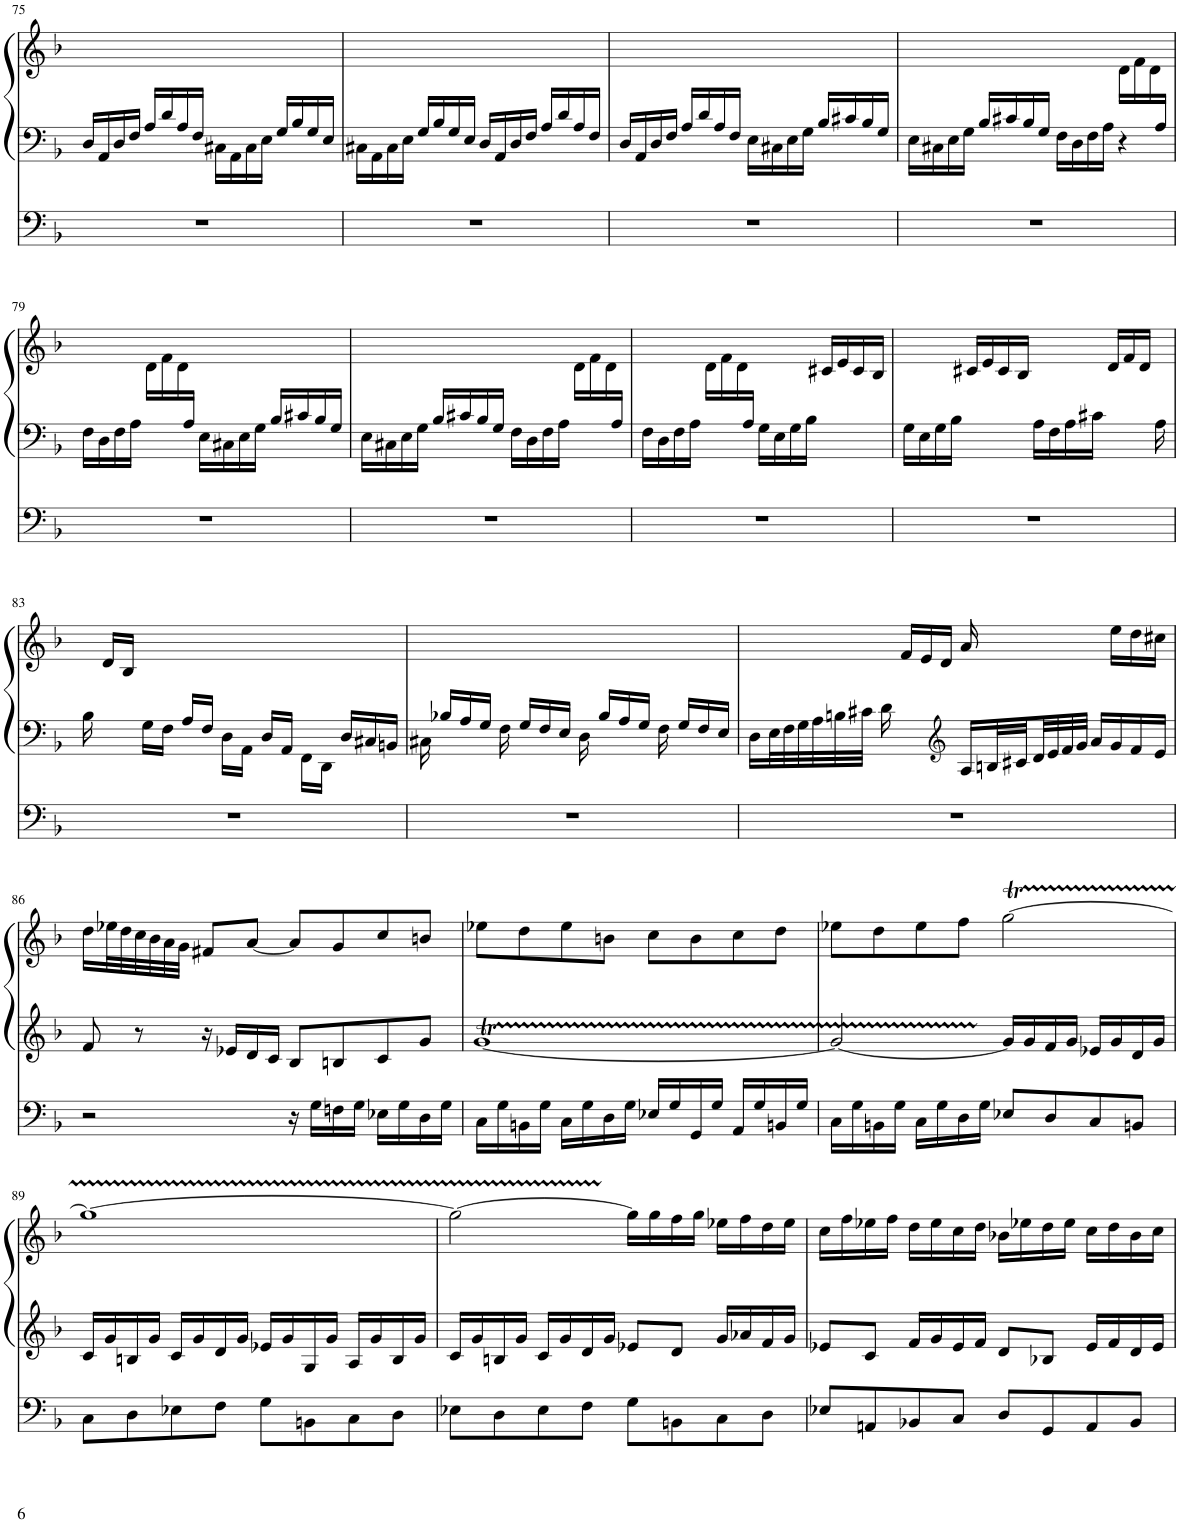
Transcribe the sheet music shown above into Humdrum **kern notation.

**kern	**kern	**kern
*part2	*part1	*part1
*staff3	*staff2	*staff1
*I"Organ	*I"Organ	*
!!LO:PB:g=z
*clefF4	*clefF4	*clefG2
*k[b-]	*k[b-]	*k[b-]
*M4/4	*M4/4	*M4/4
=75	=75	=75
1r	16D/LL	1ryy
.	16AA/	.
.	16D/	.
.	16F/JJ	.
.	16A/LL	.
.	16d/	.
.	16A/	.
.	16F/JJ	.
.	16C#X\LL	.
.	16AA\	.
.	16C#\	.
.	16E\JJ	.
.	16G/LL	.
.	16B-/	.
.	16G/	.
.	16E/JJ	.
=76	=76	=76
1r	16C#X\LL	1ryy
.	16AA\	.
.	16C#\	.
.	16E\JJ	.
.	16G/LL	.
.	16B-/	.
.	16G/	.
.	16E/JJ	.
.	16D/LL	.
.	16AA/	.
.	16D/	.
.	16F/JJ	.
.	16A/LL	.
.	16d/	.
.	16A/	.
.	16F/JJ	.
=77	=77	=77
1r	16D/LL	1ryy
.	16AA/	.
.	16D/	.
.	16F/JJ	.
.	16A/LL	.
.	16d/	.
.	16A/	.
.	16F/JJ	.
.	16E\LL	.
.	16C#X\	.
.	16E\	.
.	16G\JJ	.
.	16B-/LL	.
.	16c#X/	.
.	16B-/	.
.	16G/JJ	.
=78	=78	=78
*	*^	*
1r	2...ryy	16E\LL	2ryy
.	.	16C#X\	.
.	.	16E\	.
.	.	16G\JJ	.
.	.	16B-/LL	.
.	.	16c#X/	.
.	.	16B-/	.
.	.	16G/JJ	.
.	.	16F\LL	4ryy
.	.	16D\	.
.	.	16F\	.
.	.	16A\JJ	.
.	.	4r	16d\LL
.	.	.	16f\
.	.	.	16d\
.	16A/JJ	.	16ryy
!!LO:LB:g=z
=79	=79	=79	=79
1r	4..ryy	16F\LL	4ryy
.	.	16D\	.
.	.	16F\	.
.	.	16A\JJ	.
.	.	4ryy	16d\LL
.	.	.	16f\
.	.	.	16d\
.	16A/JJ	.	16ryy
.	2ryy	16E\LL	2ryy
.	.	16C#X\	.
.	.	16E\	.
.	.	16G\JJ	.
.	.	16B-/LL	.
.	.	16c#X/	.
.	.	16B-/	.
.	.	16G/JJ	.
=80	=80	=80	=80
1r	2...ryy	16E\LL	2ryy
.	.	16C#X\	.
.	.	16E\	.
.	.	16G\JJ	.
.	.	16B-/LL	.
.	.	16c#X/	.
.	.	16B-/	.
.	.	16G/JJ	.
.	.	16F\LL	4ryy
.	.	16D\	.
.	.	16F\	.
.	.	16A\JJ	.
.	.	4ryy	16d\LL
.	.	.	16f\
.	.	.	16d\
.	16A/JJ	.	16ryy
=81	=81	=81	=81
1r	4..ryy	16F\LL	4ryy
.	.	16D\	.
.	.	16F\	.
.	.	16A\JJ	.
.	.	4ryy	16d\LL
.	.	.	16f\
.	.	.	16d\
.	16A/JJ	.	16ryy
.	2ryy	16G\LL	4ryy
.	.	16E\	.
.	.	16G\	.
.	.	16B-\JJ	.
.	.	4ryy	16c#X/LL
.	.	.	16e/
.	.	.	16c#/
.	.	.	16B-/JJ
=82	=82	=82	=82
1r	2...ryy	16G\LL	4ryy
.	.	16E\	.
.	.	16G\	.
.	.	16B-\JJ	.
.	.	4ryy	16c#X/LL
.	.	.	16e/
.	.	.	16c#/
.	.	.	16B-/JJ
.	.	16A\LL	4ryy
.	.	16F\	.
.	.	16A\	.
.	.	16c#X\JJ	.
.	.	4ryy	16d/LL
.	.	.	16f/
.	.	.	16d/JJ
.	16A\	.	16ryy
*	*v	*v	*
!!LO:LB:g=z
=83	=83	=83
1r	16B-\	16ryy
.	16ryy	16d/LL
.	16ryy	16B-/JJ
.	16G\LL	16ryy
.	16F\JJ	4ryy
.	16A/LL	.
.	16F/JJ	.
.	16D\LL	.
.	16AA\JJ	2ryy
.	16D/LL	.
.	16AA/JJ	.
.	16FF\LL	.
.	16DD\JJ	.
.	16D/LL	.
.	16C#X/	.
.	16BBn/JJ	.
=84	=84	=84
1r	16C#X\	1ryy
.	16B-X/LL	.
.	16A/	.
.	16G/JJ	.
.	16F\	.
.	16G/LL	.
.	16F/	.
.	16E/JJ	.
.	16D\	.
.	16B-/LL	.
.	16A/	.
.	16G/JJ	.
.	16F\	.
.	16G/LL	.
.	16F/	.
.	16E/JJ	.
=85	=85	=85
1r	16D\LL	4ryy
.	32E\L	.
.	32F\	.
.	32G\	.
.	32A\	.
.	32Bn\	.
.	32c#X\JJJ	.
.	16d\	16ryy
.	8.ryy	16f/LL
.	.	16e/
.	.	16d/JJ
*	*clefG2	*
.	16A/LL	16a/
.	32Bn/L	16ryy
.	32c#X/	.
.	32d/	8ryy
.	32e/	.
.	32f/	.
.	32g/JJJ	.
.	16a/LL	16ryy
.	16g/	16ee\LL
.	16f/	16dd\
.	16e/JJ	16cc#X\JJ
!!LO:LB:g=z
=86	=86	=86
2r	8f/	16dd\LL
.	.	32ee-X\L
.	.	32dd\
.	8r	32cc\
.	.	32b-\
.	.	32a\
.	.	32g\JJJ
.	16r	8f#X/L
.	16e-X/LL	.
.	16d/	[8a/J
.	16c/JJ	.
16r	8B-/L	8a/L]
16G\LL	.	.
16Fn\	8Bn/	8g/
16G\JJ	.	.
16E-X\LL	8c/	8cc/
16G\	.	.
16D\	8g/J	8bn/J
16G\JJ	.	.
=87	=87	=87
16C\LL	[1gT	8ee-X\L
16G\	.	.
16BBn\	.	8dd\
16G\JJ	.	.
16C\LL	.	8ee-\
16G\	.	.
16D\	.	8bn\J
16G\JJ	.	.
16E-X/LL	.	8cc\L
16G/	.	.
16GG/	.	8b\
16G/JJ	.	.
16AA/LL	.	8cc\
16G/	.	.
16BBn/	.	8dd\J
16G/JJ	.	.
=88	=88	=88
16C\LL	2g/_	8ee-X\L
16G\	.	.
16BBn\	.	8dd\
16G\JJ	.	.
16C\LL	.	8ee-\
16G\	.	.
16D\	.	8ff\J
16G\JJ	.	.
8E-X/L	16g/LL]	[2ggT\
.	16g/	.
8D/	16f/	.
.	16g/JJ	.
8C/	16e-X/LL	.
.	16g/	.
8BBn/J	16d/	.
.	16g/JJ	.
!!LO:LB:g=z
=89	=89	=89
8C\L	16c/LL	1gg_
.	16g/	.
8D\	16Bn/	.
.	16g/JJ	.
8E-X\	16c/LL	.
.	16g/	.
8F\J	16d/	.
.	16g/JJ	.
8G\L	16e-X/LL	.
.	16g/	.
8BBn\	16G/	.
.	16g/JJ	.
8C\	16A/LL	.
.	16g/	.
8D\J	16B/	.
.	16g/JJ	.
=90	=90	=90
8E-X\L	16c/LL	2ggTTT\_
.	16g/	.
8D\	16Bn/	.
.	16g/JJ	.
8E-\	16c/LL	.
.	16g/	.
8F\J	16d/	.
.	16g/JJ	.
8G\L	8e-X/L	16gg\LL]
.	.	16gg\
8BBn\	8d/J	16ff\
.	.	16gg\JJ
8C\	16g/LL	16ee-X\LL
.	16a-X/	16ff\
8D\J	16f/	16dd\
.	16g/JJ	16ee-\JJ
=91	=91	=91
8E-X/L	8e-X/L	16cc\LL
.	.	16ff\
8AAn/	8c/J	16ee-X\
.	.	16ff\JJ
8BB-X/	16f/LL	16dd\LL
.	16g/	16ee-\
8C/J	16e-/	16cc\
.	16f/JJ	16dd\JJ
8D/L	8d/L	16b-X\LL
.	.	16ee-X\
8GG/	8B-X/J	16dd\
.	.	16ee-\JJ
8AA/	16e-/LL	16cc\LL
.	16f/	16dd\
8BB-/J	16d/	16b-\
.	16e-/JJ	16cc\JJ
=	=	=
*-	*-	*-
